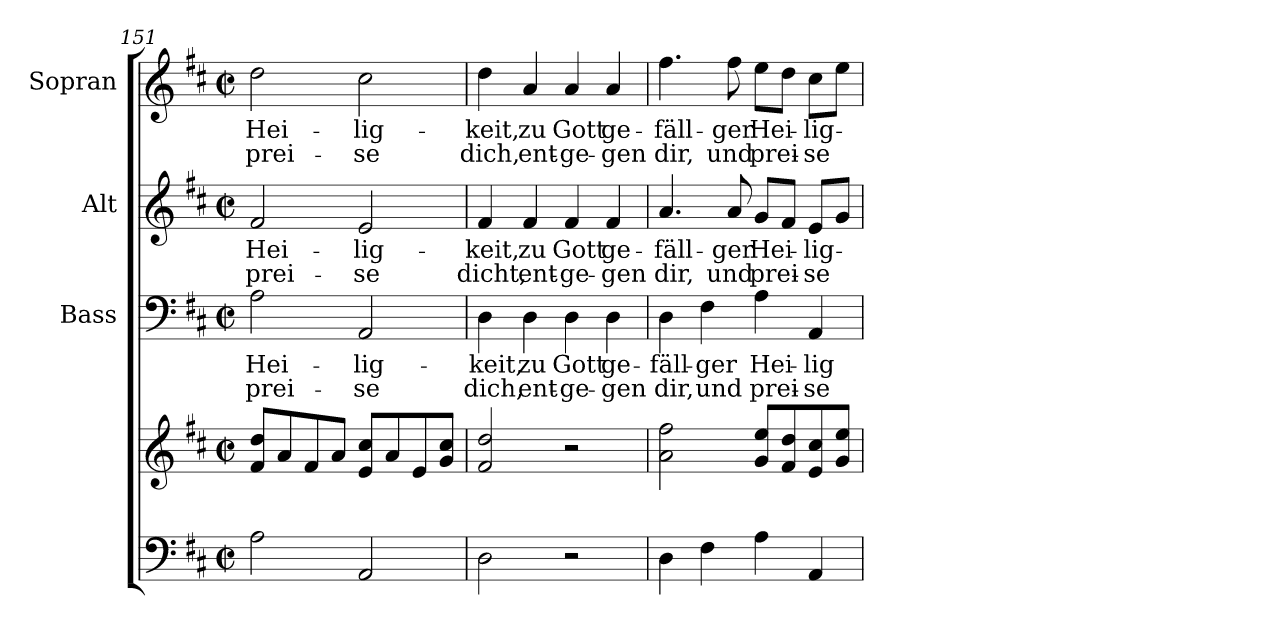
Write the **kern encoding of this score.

**kern	**kern	**kern	**text	**text	**kern	**text	**text	**kern	**text	**text
*part4	*part4	*part3	*part3	*part3	*part2	*part2	*part2	*part1	*part1	*part1
*staff5	*staff4	*staff3	*staff3	*staff3	*staff2	*staff2	*staff2	*staff1	*staff1	*staff1
*	*	*I"Bass	*	*	*I"Alt	*	*	*I"Sopran	*	*
*	*	*I'B.	*	*	*I'A.	*	*	*I'S.	*	*
!!LO:LB:g=z
*clefF4	*clefG2	*clefF4	*	*	*clefG2	*	*	*clefG2	*	*
*k[f#c#]	*k[f#c#]	*k[f#c#]	*	*	*k[f#c#]	*	*	*k[f#c#]	*	*
*D:	*D:	*D:	*	*	*D:	*	*	*D:	*	*
*M2/2	*M2/2	*M2/2	*	*	*M2/2	*	*	*M2/2	*	*
*met(c|)	*met(c|)	*met(c|)	*	*	*met(c|)	*	*	*met(c|)	*	*
=151	=151	=151	=151	=151	=151	=151	=151	=151	=151	=151
!	!	!	!LO:LY:b	!LO:LY:b	!	!LO:LY:b	!LO:LY:b	!	!LO:LY:b	!LO:LY:b
2A\	8f#/ 8dd/L	2A\	Hei-	prei-	2f#/	Hei-	prei-	2dd\	Hei-	prei-
.	8a/	.	.	.	.	.	.	.	.	.
.	8f#/	.	.	.	.	.	.	.	.	.
.	8a/J	.	.	.	.	.	.	.	.	.
!	!	!	!LO:LY:b	!LO:LY:b	!	!LO:LY:b	!LO:LY:b	!	!LO:LY:b	!LO:LY:b
2AA/	8e/ 8cc#/L	2AA/	-lig-	-se	2e/	-lig-	-se	2cc#\	-lig-	-se
.	8a/	.	.	.	.	.	.	.	.	.
.	8e/	.	.	.	.	.	.	.	.	.
.	8g/ 8cc#/J	.	.	.	.	.	.	.	.	.
=152	=152	=152	=152	=152	=152	=152	=152	=152	=152	=152
!	!	!	!LO:LY:b	!LO:LY:b	!	!LO:LY:b	!LO:LY:b	!	!LO:LY:b	!LO:LY:b
2D\	2f#/ 2dd/	4D\	-keit,	dich,	4f#/	-keit,	dicht,	4dd\	-keit,	dich,
!	!	!	!LO:LY:b	!LO:LY:b	!	!LO:LY:b	!LO:LY:b	!	!LO:LY:b	!LO:LY:b
.	.	4D\	zu	ent-	4f#/	zu	ent-	4a/	zu	ent-
!	!	!	!LO:LY:b	!LO:LY:b	!	!LO:LY:b	!LO:LY:b	!	!LO:LY:b	!LO:LY:b
2r	2r	4D\	Gott	-ge-	4f#/	Gott	-ge-	4a/	Gott	-ge-
!	!	!	!LO:LY:b	!LO:LY:b	!	!LO:LY:b	!LO:LY:b	!	!LO:LY:b	!LO:LY:b
.	.	4D\	ge-	-gen	4f#/	ge-	-gen	4a/	ge-	-gen
=153	=153	=153	=153	=153	=153	=153	=153	=153	=153	=153
!	!	!	!LO:LY:b	!LO:LY:b	!	!LO:LY:b	!LO:LY:b	!	!LO:LY:b	!LO:LY:b
4D\	2a\ 2ff#\	4D\	-fäll-	dir,	4.a/	-fäll-	dir,	4.ff#\	-fäll-	dir,
!	!	!	!LO:LY:b	!LO:LY:b	!	!	!	!	!	!
4F#\	.	4F#\	-ger	und	.	.	.	.	.	.
!	!	!	!	!	!	!LO:LY:b	!LO:LY:b	!	!LO:LY:b	!LO:LY:b
.	.	.	.	.	8a/	-ger	und	8ff#\	-ger	und
!	!	!	!LO:LY:b	!LO:LY:b	!	!LO:LY:b	!LO:LY:b	!	!LO:LY:b	!LO:LY:b
4A\	8g/ 8ee/L	4A\	Hei-	prei-	8g/L	Hei-	prei-	8ee\L	Hei-	prei-
.	8f#/ 8dd/	.	.	.	8f#/J	.	.	8dd\J	.	.
!	!	!	!LO:LY:b	!LO:LY:b	!	!LO:LY:b	!LO:LY:b	!	!LO:LY:b	!LO:LY:b
4AA/	8e/ 8cc#/	4AA/	-lig-	-se	8e/L	-lig-	-se	8cc#\L	-lig-	-se
.	8g/ 8ee/J	.	.	.	8g/J	.	.	8ee\J	.	.
=	=	=	=	=	=	=	=	=	=	=
*-	*-	*-	*-	*-	*-	*-	*-	*-	*-	*-
